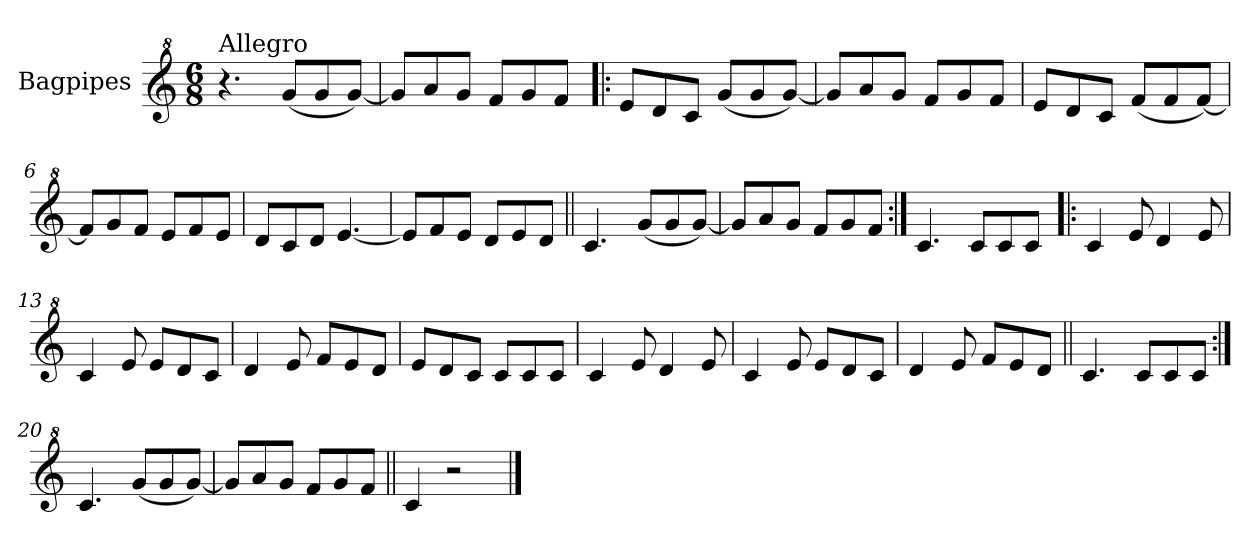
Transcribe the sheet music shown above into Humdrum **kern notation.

**kern
*part1
*staff1
*I"Bagpipes
*I'Bag
*clefG^2
*k[]
*C:
*M6/8
=1
!LO:TX:a:t=Allegro
4.r
(8gg/L
8gg/
[8gg/J)
=2
8gg/L]
8aa/
8gg/J
8ff/L
8gg/
8ff/J
=3!|:
8ee/L
8dd/
8cc/J
(8gg/L
8gg/
[8gg/J)
=4
8gg/L]
8aa/
8gg/J
8ff/L
8gg/
8ff/J
=5
8ee/L
8dd/
8cc/J
(8ff/L
8ff/
[8ff/J)
=6
8ff/L]
8gg/
8ff/J
8ee/L
8ff/
8ee/J
=7
8dd/L
8cc/
8dd/J
[4.ee/
!!LO:LB:g=z
=8
8ee/L]
8ff/
8ee/J
8dd/L
8ee/
8dd/J
=9||
4.cc/
(8gg/L
8gg/
[8gg/J)
=10
8gg/L]
8aa/
8gg/J
8ff/L
8gg/
8ff/J
=11:|!
4.cc/
8cc/L
8cc/
8cc/J
=12!|:
4cc/
8ee/
4dd/
8ee/
=13
4cc/
8ee/
8ee/L
8dd/
8cc/J
=14
4dd/
8ee/
8ff/L
8ee/
8dd/J
!!LO:LB:g=z
=15
8ee/L
8dd/
8cc/J
8cc/L
8cc/
8cc/J
=16
4cc/
8ee/
4dd/
8ee/
=17
4cc/
8ee/
8ee/L
8dd/
8cc/J
=18
4dd/
8ee/
8ff/L
8ee/
8dd/J
=19||
4.cc/
8cc/L
8cc/
8cc/J
=20:|!
4.cc/
(8gg/L
8gg/
[8gg/J)
=21
8gg/L]
8aa/
8gg/J
8ff/L
8gg/
8ff/J
=22||
4cc/
2r
==
*-
